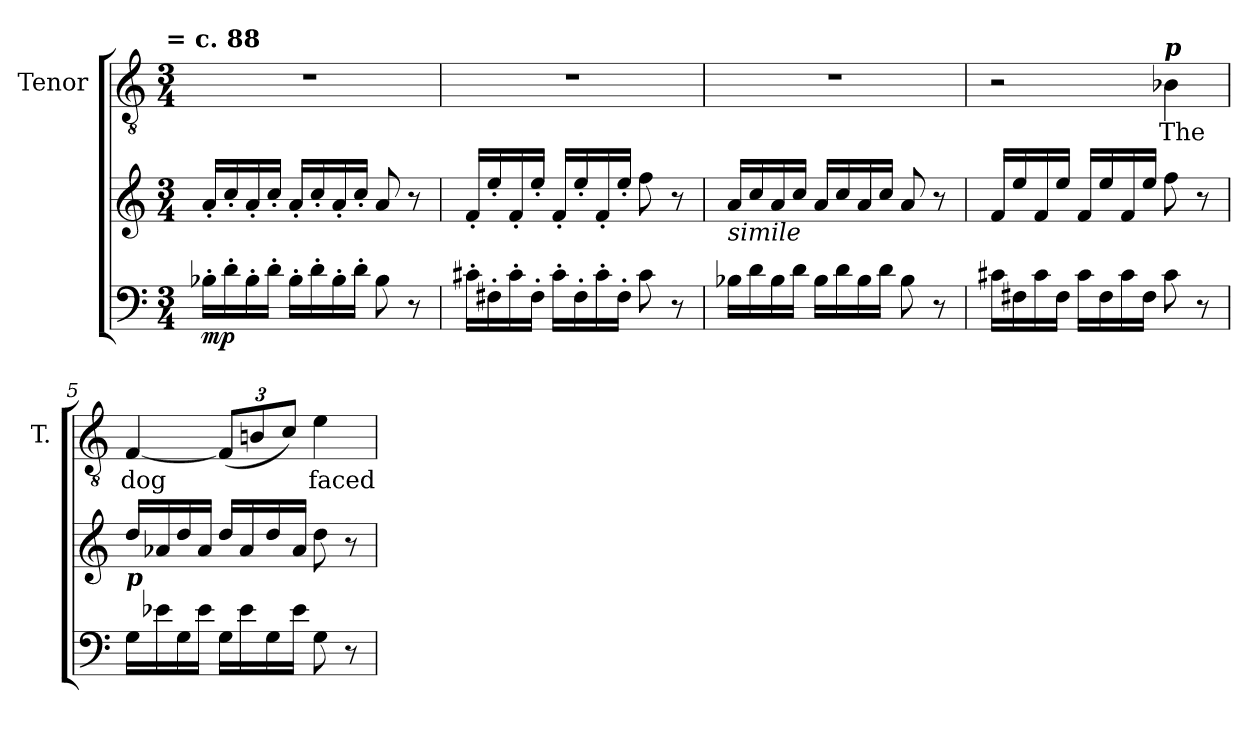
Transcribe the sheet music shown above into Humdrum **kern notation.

**kern	**kern	**dynam	**kern	**text
*part2	*part2	*part2	*part1	*part1
*staff3	*staff2	*staff2/3	*staff1	*staff1
*	*	*	*I"Tenor	*
*	*	*	*I'T.	*
*clefF4	*clefG2	*	*clefGv2	*
*k[]	*k[]	*	*k[]	*
!!LO:TX:omd:t= = c. 88
*M3/4	*M3/4	*	*M3/4	*
*MM120	*MM120	*	*MM120	*
=1	=1	=1	=1	=1
!	!	!LO:DY:b=2	!	!
16B-X'\LL	16a'/LL	mp	2.r	.
!	!	!LO:DY:b=2	!	!
16d'\	16cc'/	; stacc.	.	.
16B-'\	16a'/	.	.	.
16d'\JJ	16cc'/JJ	.	.	.
16B-'\LL	16a'/LL	.	.	.
16d'\	16cc'/	.	.	.
16B-'\	16a'/	.	.	.
16d'\JJ	16cc'/JJ	.	.	.
8B-\	8a/	.	.	.
8r	8r	.	.	.
=2	=2	=2	=2	=2
16c#X'\LL	16f'/LL	.	2.r	.
16F#X'\	16ee'/	.	.	.
16c#'\	16f'/	.	.	.
16F#'\JJ	16ee'/JJ	.	.	.
16c#'\LL	16f'/LL	.	.	.
16F#'\	16ee'/	.	.	.
16c#'\	16f'/	.	.	.
16F#'\JJ	16ee'/JJ	.	.	.
8c#\	8ff\	.	.	.
8r	8r	.	.	.
=3	=3	=3	=3	=3
!	!LO:TX:b:i:t=simile	!	!	!
16B-X\LL	16a/LL	.	2.r	.
16d\	16cc/	.	.	.
16B-\	16a/	.	.	.
16d\JJ	16cc/JJ	.	.	.
16B-\LL	16a/LL	.	.	.
16d\	16cc/	.	.	.
16B-\	16a/	.	.	.
16d\JJ	16cc/JJ	.	.	.
8B-\	8a/	.	.	.
8r	8r	.	.	.
!!LO:LB:g=z
=4	=4	=4	=4	=4
16c#X\LL	16f/LL	.	2r	.
16F#X\	16ee/	.	.	.
16c#\	16f/	.	.	.
16F#\JJ	16ee/JJ	.	.	.
16c#\LL	16f/LL	.	.	.
16F#\	16ee/	.	.	.
16c#\	16f/	.	.	.
16F#\JJ	16ee/JJ	.	.	.
!	!	!	!LO:TX:a:Bi:t=p	!
8c#\	8ff\	.	4B-X\	The
8r	8r	.	.	.
=5	=5	=5	=5	=5
!	!LO:TX:b:Bi:t=p	!	!	!
16G\LL	16dd/LL	.	[4F/	dog
16e-X\	16a-X/	.	.	.
16G\	16dd/	.	.	.
16e-\JJ	16a-/JJ	.	.	.
*	*	*	*Xbrackettup	*
16G\LL	16dd/LL	.	(>12F/L]	.
16e-\	16a-/	.	.	.
.	.	.	12Bn/	.
16G\	16dd/	.	.	.
.	.	.	12c/J)	.
16e-\JJ	16a-/JJ	.	.	.
8G\	8dd\	.	4e\	faced
8r	8r	.	.	.
=	=	=	=	=
*-	*-	*-	*-	*-
